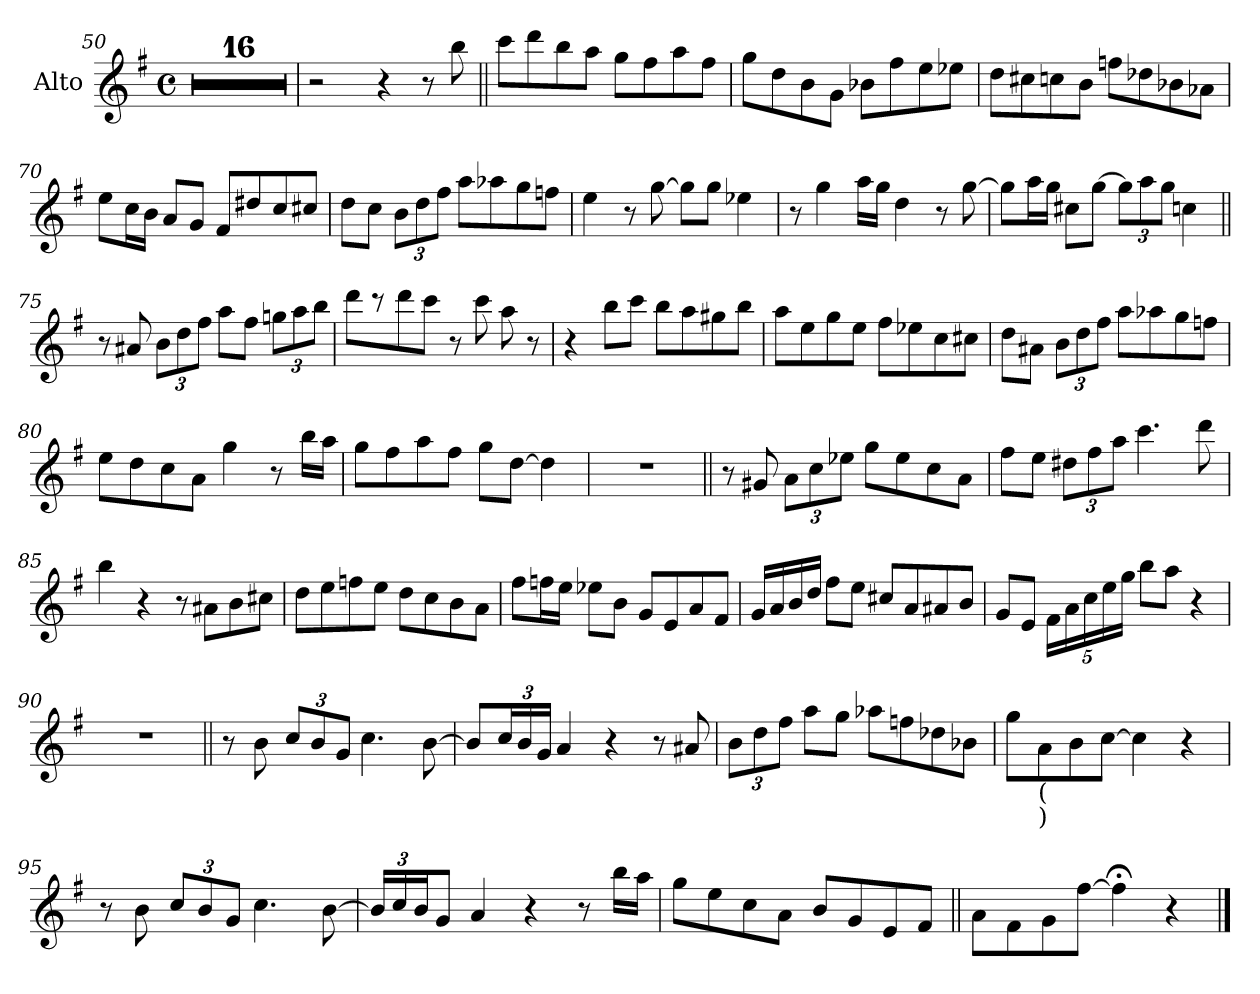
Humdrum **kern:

**kern
*part1
*staff1
*I"Alto
*clefG2
*ITrd5c9
*k[b-e-]
*B-:
*M4/4
*met(c)
=50
1r
=51
1r
=52
1r
=53
1r
=54
1r
=55
1r
=56
1r
=57
1r
=58
1r
=59
1r
=60
1r
=61
1r
=62
1r
=63
1r
=64
1r
=65
1r
=66
2r
4r
8r
8dd\
!!LO:PB:g=z
=67||
8ee-\L
8ff\
8dd\
8cc\J
8b-\L
8a\
8cc\
8a\J
=68
8b-\L
8f\
8d\
8B-\J
8d-X\L
8a\
8g\
8g-X\J
=69
8f\L
8en\
8e-X\
8d\J
8a-X\L
8f-X\
8d-X\
8c-X\J
=70
8g\L
16e-\L
16d\JJ
8c/L
8B-/J
8A/L
8f#X/
8e-i/
8en/J
!!LO:LB:g=z
=71
8f\L
8e-\J
12d\L
12f\
12a\J
8cc\L
8cc-X\
8b-\
8a-X\J
=72
4g\
8r
[8b-\
8b-\L]
8b-\J
4g-X\
=73
8r
4b-\
16cc\LL
16b-\JJ
4f\
8r
[8b-\
=74
8b-\L]
16cc\L
16b-\JJ
8en\L
[8b-\J
12b-\L]
12cc\
12b-\J
4e-X\
!!LO:LB:g=z
=75||
8r
8c#X/
12d\L
12f\
12a\J
8cc\L
8a\J
12b-X\L
12cc\
12dd\J
=76
8ff\L
8r
8ff\
8ee-\J
8r
8ee-\
8cc\
8r
=77
4r
8dd\L
8ee-\J
8dd\L
8cc\
8bn\
8dd\J
=78
8cc\L
8g\
8b-\
8g\J
8a\L
8g-X\
8e-\
8en\J
!!LO:LB:g=z
=79
8f\L
8c#X\J
12d\L
12f\
12a\J
8cc\L
8cc-X\
8b-\
8a-X\J
=80
8g\L
8f\
8e-\
8c\J
4b-\
8r
16dd\LL
16cc\JJ
=81
8b-\L
8a\
8cc\
8a\J
8b-\L
[8f\J
4f\]
=82
1r
!!LO:LB:g=z
=83||
8r
8Bn/
12c\L
12e-\
12g-X\J
8b-\L
8g-\
8e-\
8c\J
=84
8a\L
8g\J
12f#X\L
12a\
12cc\J
4.ee-\
8ff\
=85
4dd\
4r
8r
8c#X\L
8d\
8en\J
=86
8f\L
8g\
8a-X\
8g\J
8f\L
8e-\
8d\
8c\J
!!LO:LB:g=z
=87
8a\L
16a-X\L
16g\JJ
8g-X\L
8d\J
8B-/L
8G/
8c/
8A/J
=88
16B-/LL
16c/
16d/
16f/JJ
8a\L
8g\J
8en/L
8c/
8c#X/
8d/J
=89
8B-/L
8G/J
20A\LL
20c\
20e-\
20g\
20b-\JJ
8dd\L
8cc\J
4r
=90
1r
!!LO:LB:g=z
=91||
8r
8d\
12e-/L
12d/
12B-/J
4.e-\
[8d\
=92
8d/L]
24e-/L
24d/
24B-/JJ
4c/
4r
8r
8c#X/
=93
12d\L
12f\
12a\J
8cc\L
8b-\J
8cc-X\L
8a-X\
8f-X\
8d-X\J
=94
8b-\L
!LO:TX:b:t=(
!LO:TX:b:t=)
8c\
8d\
[8e-\J
4e-\]
4r
!!LO:LB:g=z
=95
8r
8d\
12e-/L
12d/
12B-/J
4.e-\
[8d\
=96
24d/LL]
24e-/
24d/J
8B-/J
4c/
4r
8r
16dd\LL
16cc\JJ
=97
8b-\L
8g\
8e-\
8c\J
8d/L
8B-/
8G/
8A/J
=98||
8c\L
8A\
8B-\
[8a\J
4a;<\]
4r
==
*-
